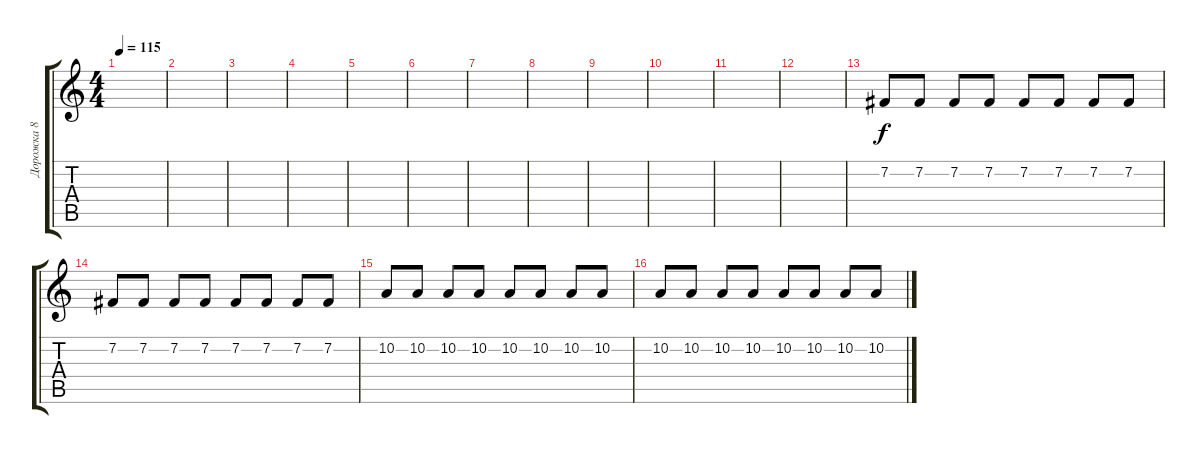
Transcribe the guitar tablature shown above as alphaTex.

\track ("Дорожка 8" "Дорожка 8") {instrument pizzicatostrings}
\staff {score tabs}
\tuning (E4 B3 G3 D3 A2 E2) {hide}
\ts (4 4)
\tempo 115
\clef g2
\ks c
|
|
|
|
|
|
|
|
|
|
|
|
7.2.8 7.2.8 7.2.8 7.2.8 7.2.8 7.2.8 7.2.8 7.2.8 |
7.2.8 7.2.8 7.2.8 7.2.8 7.2.8 7.2.8 7.2.8 7.2.8 |
10.2.8 10.2.8 10.2.8 10.2.8 10.2.8 10.2.8 10.2.8 10.2.8 |
10.2.8 10.2.8 10.2.8 10.2.8 10.2.8 10.2.8 10.2.8 10.2.8
